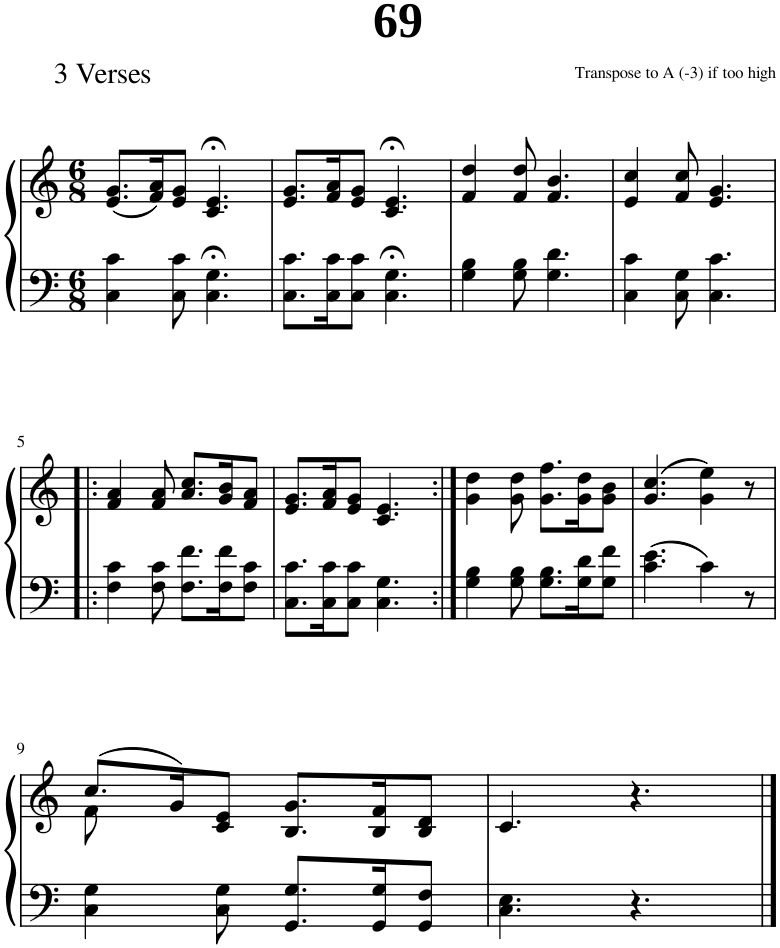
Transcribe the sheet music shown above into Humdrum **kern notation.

**kern	**kern
*part1	*part1
*staff2	*staff1
*I"Piano	*
*I'Pno.	*
*clefF4	*clefG2
*k[]	*k[]
*M6/8	*M6/8
=1	=1
4C\ 4c\	(8.e/ 8.g/L
.	16f/ 16a/K)
8C\ 8c\	8e/ 8g/J
4.C\;< 4.G\;<	4.c/;< 4.e/;<
=2	=2
8.C\ 8.c\L	8.e/ 8.g/L
16C\ 16c\K	16f/ 16a/K
8C\ 8c\J	8e/ 8g/J
4.C\;< 4.G\;<	4.c/;< 4.e/;<
=3	=3
4G\ 4B\	4f/ 4dd/
8G\ 8B\	8f/ 8dd/
4.G\ 4.d\	4.f/ 4.b/
=4	=4
4C\ 4c\	4e/ 4cc/
8C\ 8G\	8f/ 8cc/
4.C\ 4.c\	4.e/ 4.g/
!!LO:LB:g=z
=5!|:	=5!|:
4F\ 4c\	4f/ 4a/
8F\ 8c\	8f/ 8a/
8.F\ 8.f\L	8.a/ 8.cc/L
16F\ 16f\K	16g/ 16b/K
8F\ 8c\J	8f/ 8a/J
=6	=6
8.C\ 8.c\L	8.e/ 8.g/L
16C\ 16c\K	16f/ 16a/K
8C\ 8c\J	8e/ 8g/J
4.C\ 4.G\	4.c/ 4.e/
=7:|!	=7:|!
4G\ 4B\	4g\ 4dd\
8G\ 8B\	8g\ 8dd\
8.G\ 8.B\L	8.g\ 8.ff\L
16G\ 16d\K	16g\ 16dd\K
8G\ 8f\J	8g\ 8b\J
=8	=8
4.c\ 4.e\	(4.g/ 4.cc/
4c\	4g\ 4ee\)
8r	8r
!!LO:LB:g=z
=9	=9
*	*^
4C\ 4G\	(8.cc/L	8f\
.	.	2ryy
.	16g/K)	.
8C\ 8G\	8c/ 8e/J	.
8.GG/ 8.G/L	8.B/ 8.g/L	.
16GG/ 16G/K	16B/ 16f/K	.
8GG/ 8F/J	8B/ 8d/J	8ryy
*	*v	*v
=10	=10
4.C\ 4.E\	4.c/
4.r	4.r
==	==
*-	*-
